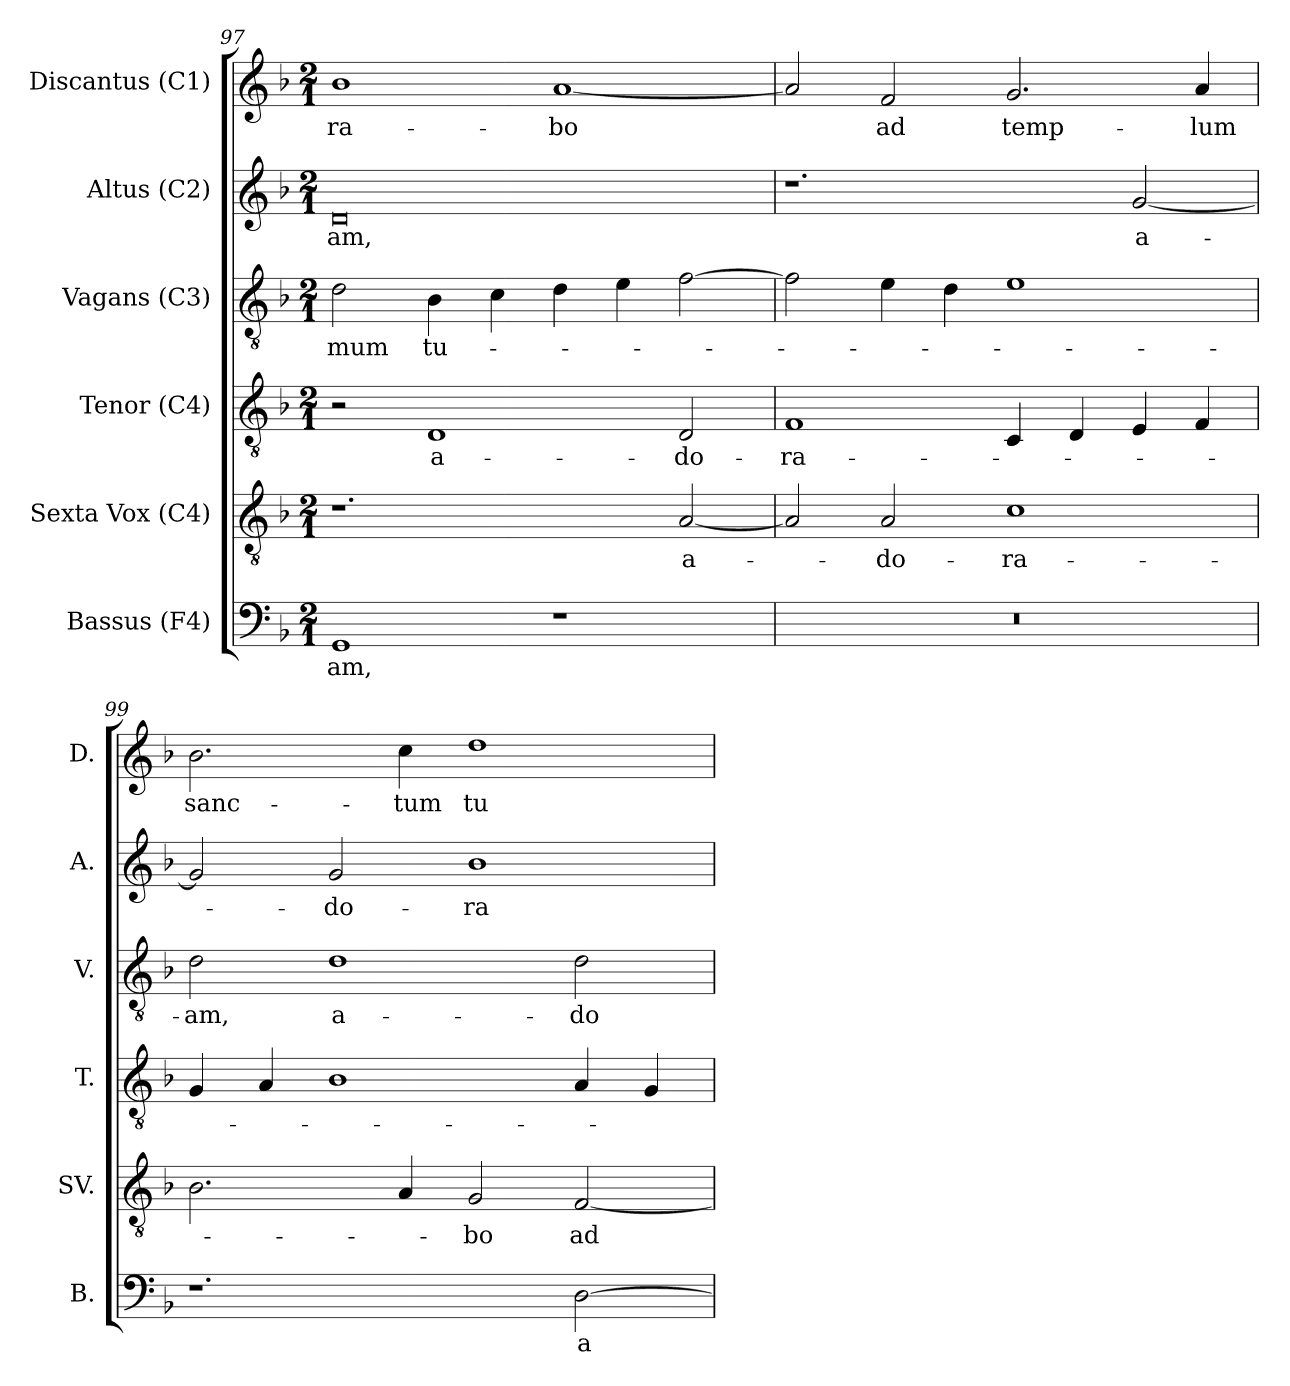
**kern	**text	**kern	**text	**kern	**text	**kern	**text	**kern	**text	**kern	**text
*part6	*part6	*part5	*part5	*part4	*part4	*part3	*part3	*part2	*part2	*part1	*part1
*staff6	*staff6	*staff5	*staff5	*staff4	*staff4	*staff3	*staff3	*staff2	*staff2	*staff1	*staff1
*I"Bassus (F4)	*	*I"Sexta Vox (C4)	*	*I"Tenor (C4)	*	*I"Vagans (C3)	*	*I"Altus (C2)	*	*I"Discantus (C1)	*
*I'B.	*	*I'SV.	*	*I'T.	*	*I'V.	*	*I'A.	*	*I'D.	*
*clefF4	*	*clefGv2	*	*clefGv2	*	*clefGv2	*	*clefG2	*	*clefG2	*
*	*	*	*	*	*	*ITrd7c12	*	*ITrd7c12	*	*	*
*k[b-]	*	*k[b-]	*	*k[b-]	*	*k[b-]	*	*k[b-]	*	*k[b-]	*
*F:	*	*F:	*	*F:	*	*F:	*	*F:	*	*F:	*
*M2/1	*	*M2/1	*	*M2/1	*	*M2/1	*	*M2/1	*	*M2/1	*
=97	=97	=97	=97	=97	=97	=97	=97	=97	=97	=97	=97
!	!LO:LY:b:color=#000000	!	!	!	!	!	!	!	!	!	!
!	!	!	!	!	!	!	!LO:LY:b:color=#000000	!	!	!	!
!	!	!	!	!	!	!	!	!	!LO:LY:b:color=#000000	!	!
!	!	!	!	!	!	!	!	!	!	!	!LO:LY:b:color=#000000
1GGi	-am,	1.r	.	2r	.	2Di\	-mum	0Di	-am,	1b-i	-ra-
!	!	!	!	!	!LO:LY:b:color=#000000	!	!	!	!	!	!
!	!	!	!	!	!	!	!LO:LY:b:color=#000000	!	!	!	!
.	.	.	.	1Di	a-	4BB-i\	tu-	.	.	.	.
.	.	.	.	.	.	4Ci\	.	.	.	.	.
!	!	!	!	!	!	!	!	!	!	!	!LO:LY:b:color=#000000
1r	.	.	.	.	.	4Di\	.	.	.	[1ai	-bo
.	.	.	.	.	.	4Ei\	.	.	.	.	.
!	!	!	!LO:LY:b:color=#000000	!	!	!	!	!	!	!	!
!	!	!	!	!	!LO:LY:b:color=#000000	!	!	!	!	!	!
.	.	[2Ai/	a-	2Di/	-do-	[2Fi\	.	.	.	.	.
=98	=98	=98	=98	=98	=98	=98	=98	=98	=98	=98	=98
!LO:N:vis=1	!	!	!	!	!	!	!	!	!	!	!
!	!	!	!	!	!LO:LY:b:color=#000000	!	!	!	!	!	!
0r	.	2Ai/]	.	1Fi	-ra-	2Fi\]	.	1.r	.	2ai/]	.
!	!	!	!LO:LY:b:color=#000000	!	!	!	!	!	!	!	!
!	!	!	!	!	!	!	!	!	!	!	!LO:LY:b:color=#000000
.	.	2Ai/	-do-	.	.	4Ei\	.	.	.	2fi/	ad
.	.	.	.	.	.	4Di\	.	.	.	.	.
!	!	!	!LO:LY:b:color=#000000	!	!	!	!	!	!	!	!
!	!	!	!	!	!	!	!	!	!	!	!LO:LY:b:color=#000000
.	.	1ci	-ra-	4Ci/	.	1Ei	.	.	.	2.gi/	temp-
.	.	.	.	4Di/	.	.	.	.	.	.	.
!	!	!	!	!	!	!	!	!	!LO:LY:b:color=#000000	!	!
.	.	.	.	4Ei/	.	.	.	[2Gi/	a-	.	.
!	!	!	!	!	!	!	!	!	!	!	!LO:LY:b:color=#000000
.	.	.	.	4Fi/	.	.	.	.	.	4ai/	-lum
!!LO:PB:g=z
=99	=99	=99	=99	=99	=99	=99	=99	=99	=99	=99	=99
!	!	!	!	!	!	!	!LO:LY:b:color=#000000	!	!	!	!
!	!	!	!	!	!	!	!	!	!	!	!LO:LY:b:color=#000000
1.r	.	2.B-i\	.	4Gi/	.	2Di\	-am,	2Gi/]	.	2.b-i\	sanc-
.	.	.	.	4Ai/	.	.	.	.	.	.	.
!	!	!	!	!	!	!	!LO:LY:b:color=#000000	!	!	!	!
!	!	!	!	!	!	!	!	!	!LO:LY:b:color=#000000	!	!
.	.	.	.	1B-i	.	1Di	a-	2Gi/	-do-	.	.
!	!	!	!	!	!	!	!	!	!	!	!LO:LY:b:color=#000000
.	.	4Ai/	.	.	.	.	.	.	.	4cci\	-tum
!	!	!	!LO:LY:b:color=#000000	!	!	!	!	!	!	!	!
!	!	!	!	!	!	!	!	!	!LO:LY:b:color=#000000	!	!
!	!	!	!	!	!	!	!	!	!	!	!LO:LY:b:color=#000000
.	.	2Gi/	-bo	.	.	.	.	1B-i	-ra-	1ddi	tu-
!	!LO:LY:b:color=#000000	!	!	!	!	!	!	!	!	!	!
!	!	!	!LO:LY:b:color=#000000	!	!	!	!	!	!	!	!
!	!	!	!	!	!	!	!LO:LY:b:color=#000000	!	!	!	!
[2Di\	a-	[2Fi/	ad	4Ai/	.	2Di\	-do-	.	.	.	.
.	.	.	.	4Gi/	.	.	.	.	.	.	.
=	=	=	=	=	=	=	=	=	=	=	=
*-	*-	*-	*-	*-	*-	*-	*-	*-	*-	*-	*-
